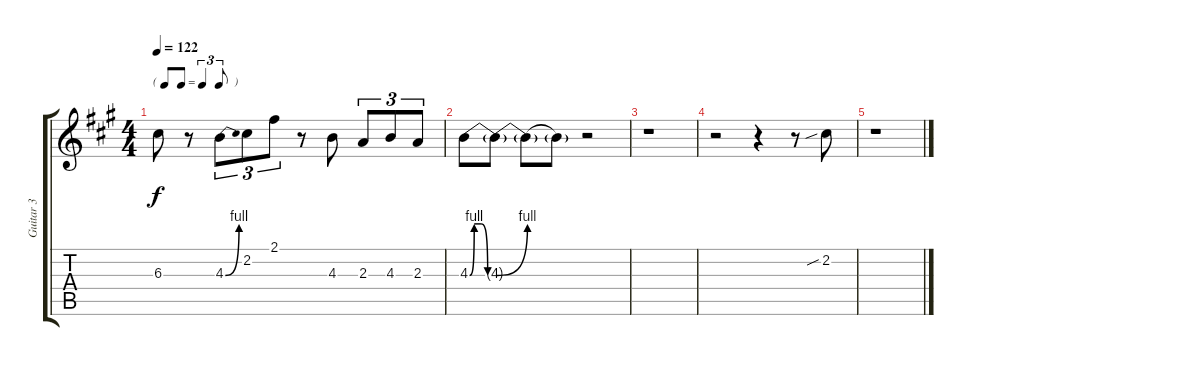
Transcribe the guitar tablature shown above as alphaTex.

\track ("Guitar 3" "Guitar 3") {instrument electricguitarclean}
\staff {score tabs}
\tuning (E4 B3 G3 D3 A2 E2) {hide}
\ts (4 4)
\tf triplet8th
\tempo 122
\clef g2
\ks a
6.3{t}.8{dy f} r.8 4.3{be (bend 0 0 60 4)}.8{tu (3 2)} 2.2.8{tu (3 2)} 2.1.8{tu (3 2)} r.8 4.3.8 2.3.8{tu (3 2)} 4.3.8{tu (3 2)} 2.3.8{tu (3 2)} |
4.3{be (custom 0 0 10 4 25 4 40 0 60 0)}.8 4.3{be (bend 0 0 60 4) t}.8 4.3{be (hold 40 0 60 0) t}.8 4.3{t}.8 r.2 |
r.1 |
r.2 r.4 r.8 2.2{sib}.8 |
r.1
